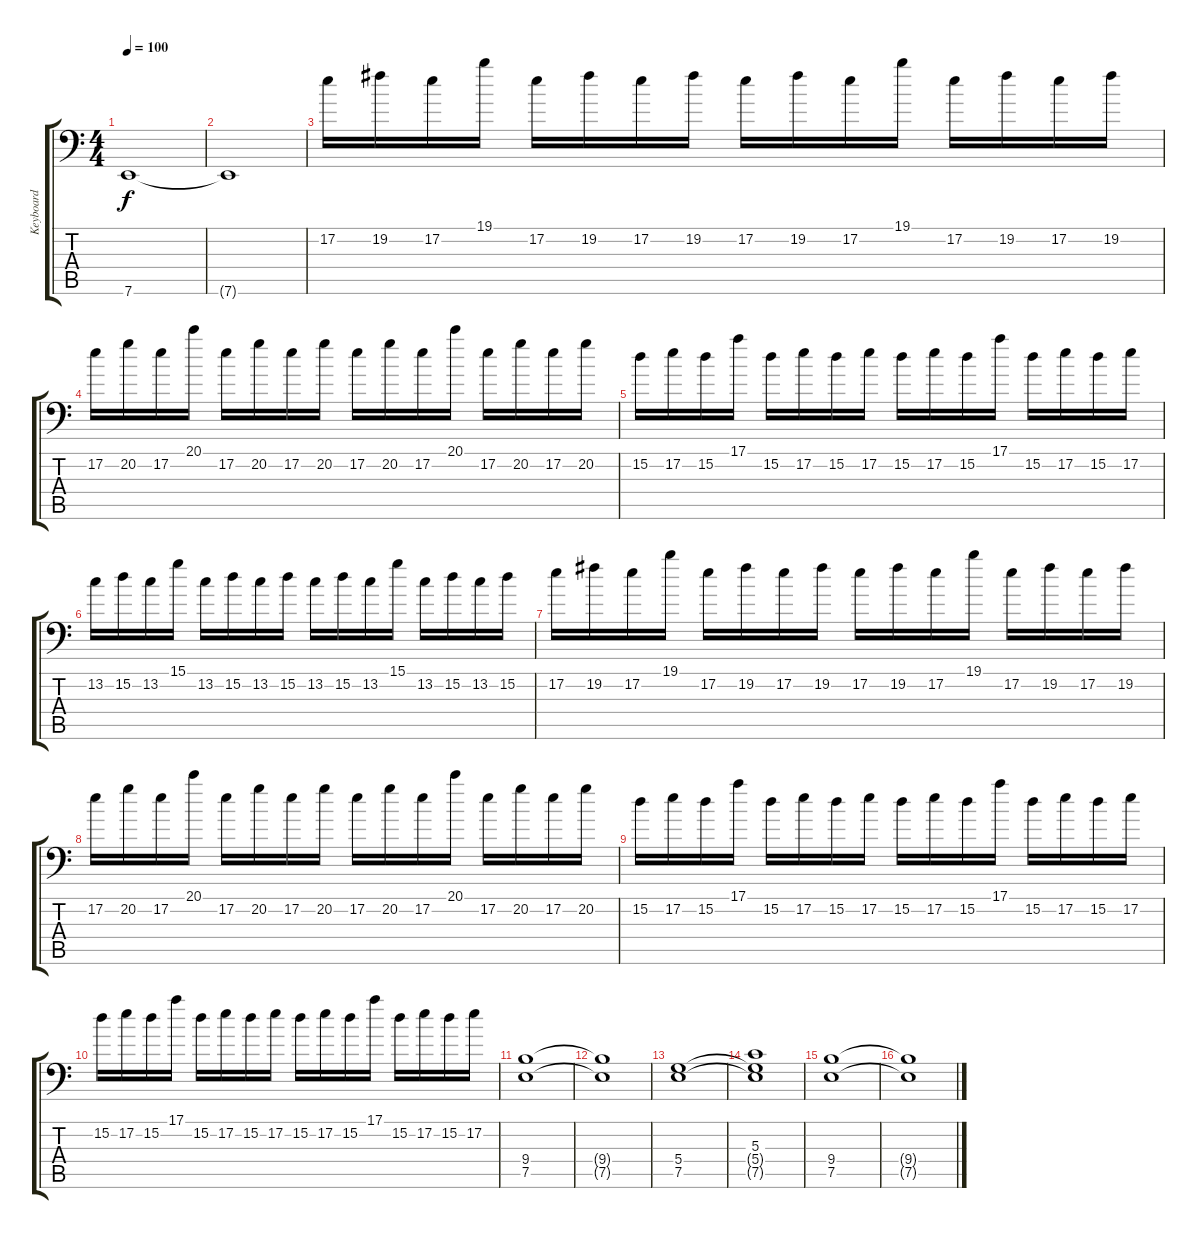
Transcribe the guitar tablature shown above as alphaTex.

\track ("Keyboard" "Keyboard") {instrument stringensemble1}
\staff {score tabs}
\tuning (E4 B3 G3 D3 A2 A1) {hide}
\ts (4 4)
\tempo 100
\clef f4
\ks c
7.6.1{dy f} |
7.6{t}.1 |
17.2.16{instrument acousticgrandpiano} 19.2.16 17.2.16 19.1.16 17.2.16 19.2.16 17.2.16 19.2.16 17.2.16 19.2.16 17.2.16 19.1.16 17.2.16 19.2.16 17.2.16 19.2.16 |
17.2.16 20.2.16 17.2.16 20.1.16 17.2.16 20.2.16 17.2.16 20.2.16 17.2.16 20.2.16 17.2.16 20.1.16 17.2.16 20.2.16 17.2.16 20.2.16 |
15.2.16 17.2.16 15.2.16 17.1.16 15.2.16 17.2.16 15.2.16 17.2.16 15.2.16 17.2.16 15.2.16 17.1.16 15.2.16 17.2.16 15.2.16 17.2.16 |
13.2.16 15.2.16 13.2.16 15.1.16 13.2.16 15.2.16 13.2.16 15.2.16 13.2.16 15.2.16 13.2.16 15.1.16 13.2.16 15.2.16 13.2.16 15.2.16 |
17.2.16 19.2.16 17.2.16 19.1.16 17.2.16 19.2.16 17.2.16 19.2.16 17.2.16 19.2.16 17.2.16 19.1.16 17.2.16 19.2.16 17.2.16 19.2.16 |
17.2.16 20.2.16 17.2.16 20.1.16 17.2.16 20.2.16 17.2.16 20.2.16 17.2.16 20.2.16 17.2.16 20.1.16 17.2.16 20.2.16 17.2.16 20.2.16 |
15.2.16 17.2.16 15.2.16 17.1.16 15.2.16 17.2.16 15.2.16 17.2.16 15.2.16 17.2.16 15.2.16 17.1.16 15.2.16 17.2.16 15.2.16 17.2.16 |
15.2.16 17.2.16 15.2.16 17.1.16 15.2.16 17.2.16 15.2.16 17.2.16 15.2.16 17.2.16 15.2.16 17.1.16 15.2.16 17.2.16 15.2.16 17.2.16 |
(9.4 7.5).1{instrument stringensemble1} |
(9.4{t} 7.5{t}).1 |
(5.4 7.5).1 |
(5.3 5.4{t} 7.5{t}).1 |
(9.4 7.5).1 |
(9.4{t} 7.5{t}).1
